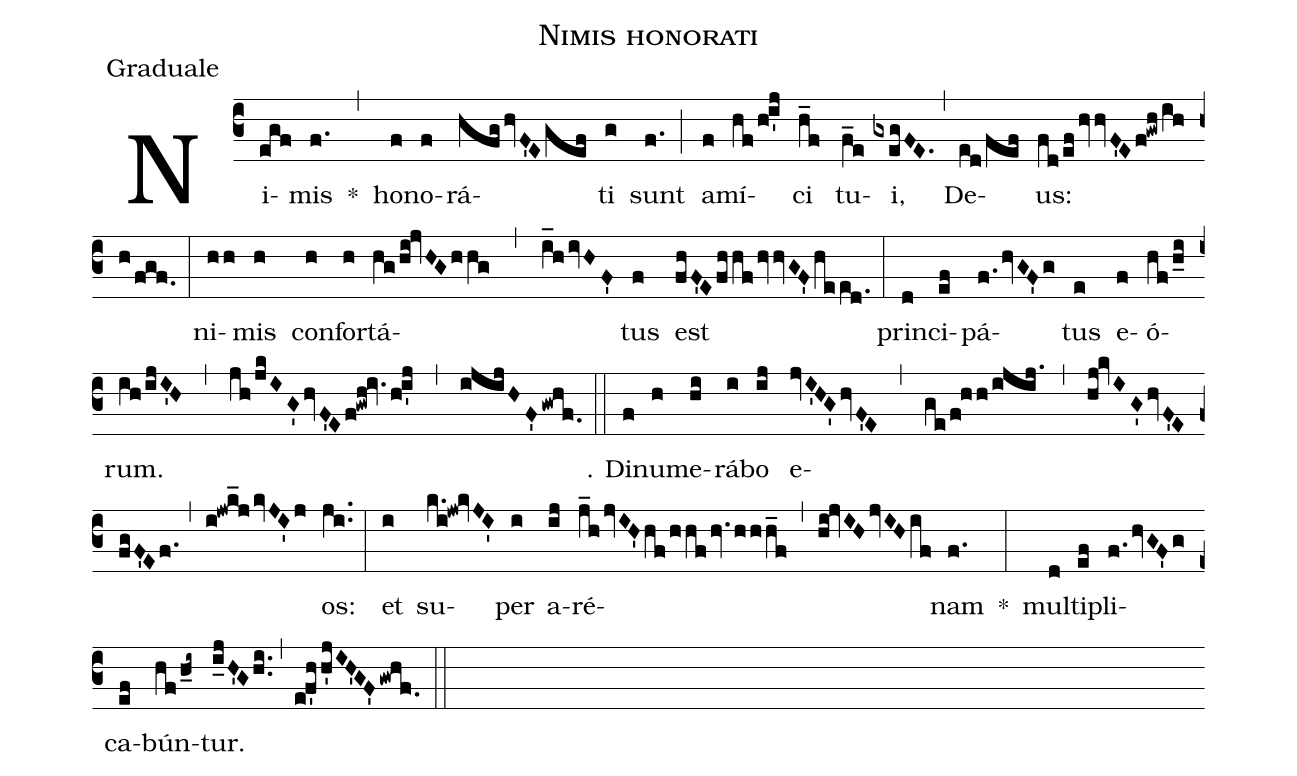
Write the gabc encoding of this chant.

name:Nimis honorati;
office-part:Graduale;
%%
(c3) Ni(egf)mis(f.) *(,)
ho(f)no(f)rá(hfghvF'Egef)ti(g) sunt(f.) (;)
a(f)mí(hf/h!i'j)ci(h_f) tu(f_e)i,(gxegFE.) (,)
De(ed/fef)us:(fd/efhvvF'E/f!gwh/ihh/fgf.) (:)

ni(hh)mis(h) con(h)for(h)tá(hg/hi!jvHGhhg,i_hivHF')tus(f) est(fhF'Efhhf/hvvGF'heed.) (:)

prin(d)ci(ef)pá(f.hvGF'g)tus(e) e(f)ó(hf/h_i)rum.(ih/ijI'H,jh/jkIG'hvF'Ef!gwh!iv./h!i'j,ijijHF'gwhf.) (::)


℣. Di(f)nu(h)me(hi)rá(i)bo(ij) e(jvI'HG'hvF'E,ge/f!hh/ijij.,hj!kvIG'hvF'EfgF'Ef.,i!jwk_jkvJI'j)os:(ji..) (:)
et(i) su(k.i!jw!kvJI')per(i) a(ij)ré(j_hjvIH'hf/hhf/hv.hhh_f,hi!jvIHjvIHif)nam(f.) *(:)
mul(d)ti(ef)pli(f.hvGF'g)ca(ef)bún(hf/h_i~)tur.(i_jH'Ghi..,e!f'hh'jIH'GF'gwhf.) (::)
